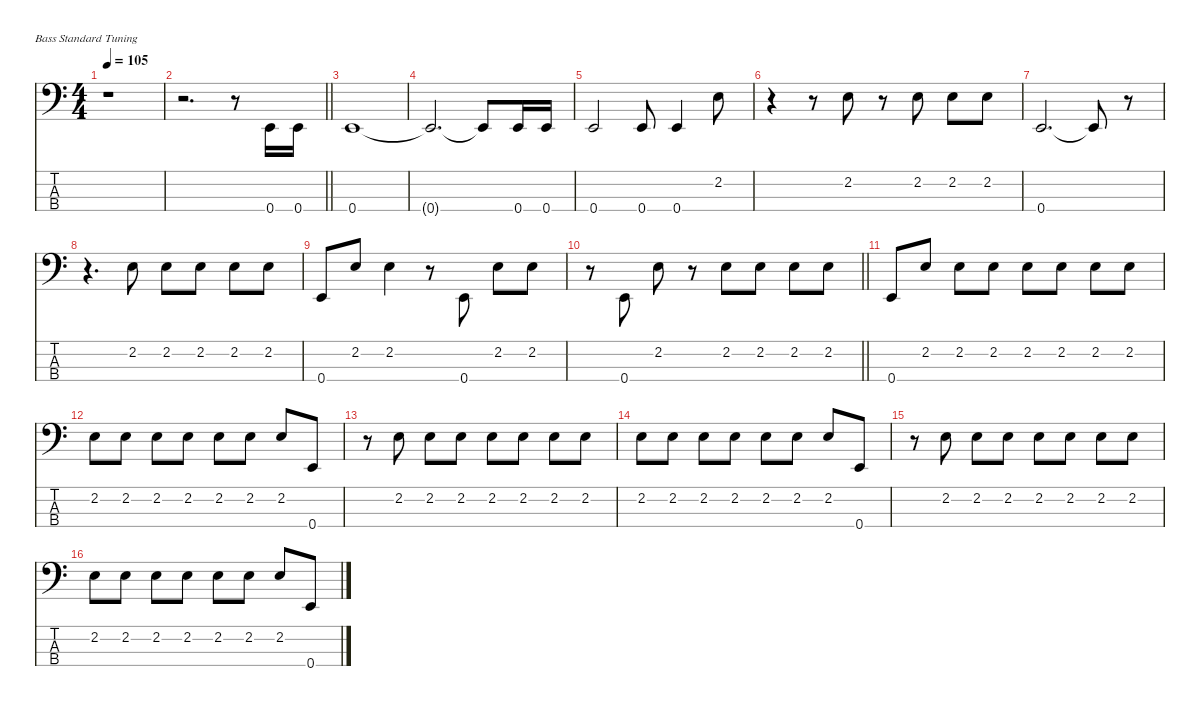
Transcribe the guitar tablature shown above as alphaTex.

\defaultSystemsLayout 4
\hideDynamics
\bracketExtendMode nobrackets
\singleTrackTrackNamePolicy hidden
\multiTrackTrackNamePolicy hidden
\otherSystemsTrackNameOrientation horizontal
\track ("Jones" "el.bs.") {defaultSystemsLayout 4 instrument electricbassfinger}
\staff {score tabs}
\tuning (G2 D2 A1 E1)
\ts (4 4)
\beaming (8 2 2 2 2)
\tempo 105
\clef f4
\ks c
r.1{dy f instrument electricbassfinger beam Down} |
\barLineRight lightlight
r.2{d beam Down} r.8{beam Down} 0.4.16{beam Up} 0.4.16{beam Up} |
0.4.1{beam Up} |
0.4{t}.2{d beam Up} 0.4{t}.8{beam Up} 0.4.16{beam Up} 0.4.16{beam Up} |
0.4.2{beam Up} 0.4.8{beam Up} 0.4.4{beam Up} 2.2.8{beam Down} |
r.4{beam Down} r.8{beam Down} 2.2.8{beam Down} r.8{beam Down} 2.2.8{beam Down} 2.2.8{beam Down} 2.2.8{beam Down} |
0.4.2{d beam Up} 0.4{t}.8{beam Up} r.8{beam Up} |
r.4{d beam Down} 2.2.8{beam Down} 2.2.8{beam Down} 2.2.8{beam Down} 2.2.8{beam Down} 2.2.8{beam Down} |
0.4.8{beam Up} 2.2.8{beam Up} 2.2.4{beam Down} r.8{beam Down} 0.4.8{beam Up} 2.2.8{beam Down} 2.2.8{beam Down} |
\barLineRight lightlight
r.8{beam Down} 0.4.8{beam Up} 2.2.8{beam Down} r.8{beam Down} 2.2.8{beam Down} 2.2.8{beam Down} 2.2.8{beam Down} 2.2.8{beam Down} |
0.4.8{beam Up} 2.2.8{beam Up} 2.2.8{beam Down} 2.2.8{beam Down} 2.2.8{beam Down} 2.2.8{beam Down} 2.2.8{beam Down} 2.2.8{beam Down} |
2.2.8{beam Down} 2.2.8{beam Down} 2.2.8{beam Down} 2.2.8{beam Down} 2.2.8{beam Down} 2.2.8{beam Down} 2.2.8{beam Up} 0.4.8{beam Up} |
r.8{beam Down} 2.2.8{beam Down} 2.2.8{beam Down} 2.2.8{beam Down} 2.2.8{beam Down} 2.2.8{beam Down} 2.2.8{beam Down} 2.2.8{beam Down} |
2.2.8{beam Down} 2.2.8{beam Down} 2.2.8{beam Down} 2.2.8{beam Down} 2.2.8{beam Down} 2.2.8{beam Down} 2.2.8{beam Up} 0.4.8{beam Up} |
r.8{beam Down} 2.2.8{beam Down} 2.2.8{beam Down} 2.2.8{beam Down} 2.2.8{beam Down} 2.2.8{beam Down} 2.2.8{beam Down} 2.2.8{beam Down} |
2.2.8{beam Down} 2.2.8{beam Down} 2.2.8{beam Down} 2.2.8{beam Down} 2.2.8{beam Down} 2.2.8{beam Down} 2.2.8{beam Up} 0.4.8{beam Up}
